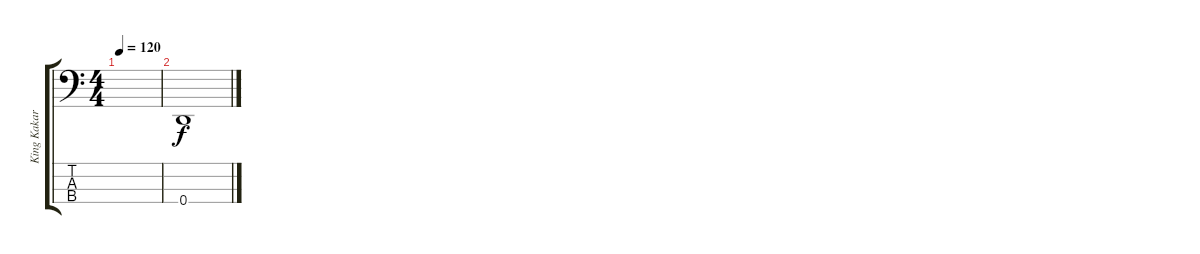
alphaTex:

\track ("King Kakarot" "King Kakar") {instrument electricbassfinger}
\staff {score tabs}
\tuning (F2 C2 G1 D1) {hide}
\ts (4 4)
\tempo 120
\clef f4
\ks c
|
0.4.1
